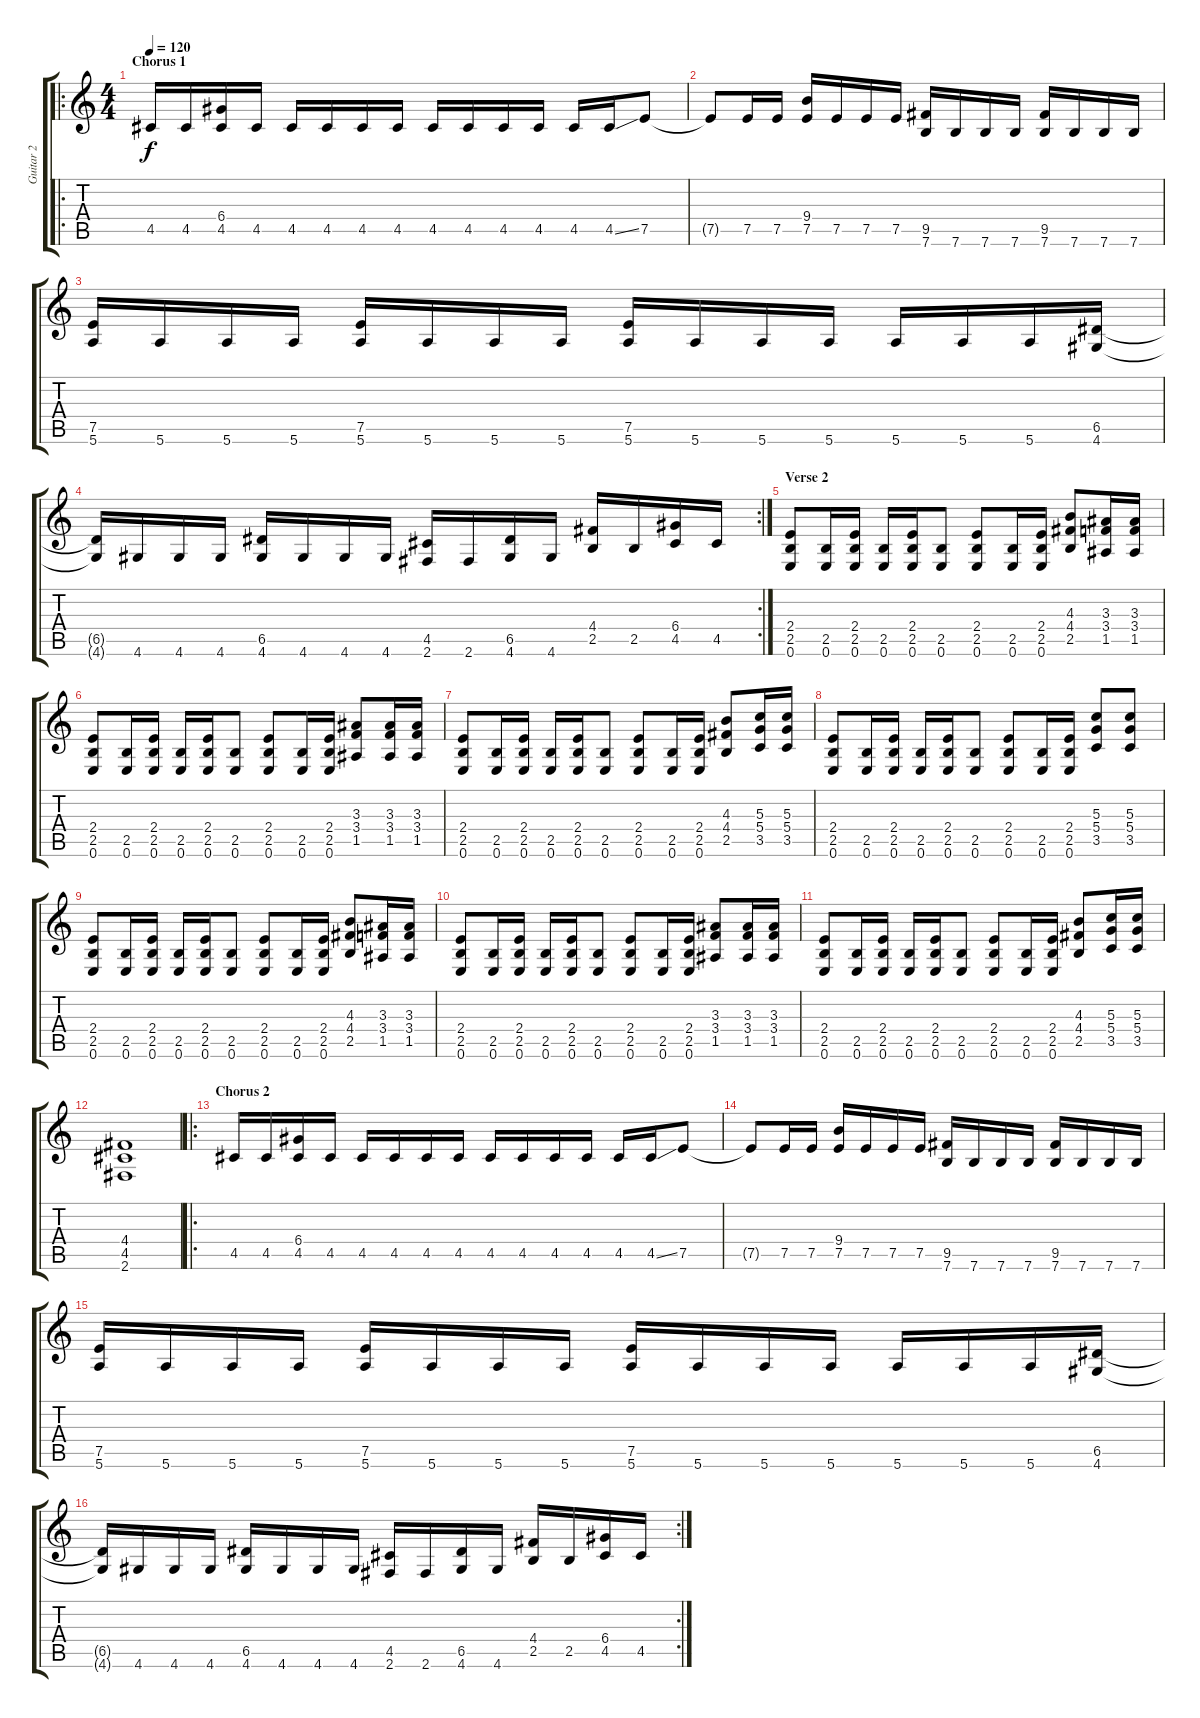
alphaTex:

\track ("Guitar 2" "Guitar 2") {instrument overdrivenguitar}
\staff {score tabs}
\tuning (E4 B3 G3 D3 A2 E2) {hide}
\ro
\ts (4 4)
\section ("" "Chorus 1")
\tempo 120
\clef g2
\ks c
4.5.16{dy f} 4.5.16 (6.4 4.5).16 4.5.16 4.5.16 4.5.16 4.5.16 4.5.16 4.5.16 4.5.16 4.5.16 4.5.16 4.5.16 4.5{ss}.16 7.5.8 |
7.5{t}.8 7.5.16 7.5.16 (9.4 7.5).16 7.5.16 7.5.16 7.5.16 (9.5 7.6).16 7.6.16 7.6.16 7.6.16 (9.5 7.6).16 7.6.16 7.6.16 7.6.16 |
(7.5 5.6).16 5.6.16 5.6.16 5.6.16 (7.5 5.6).16 5.6.16 5.6.16 5.6.16 (7.5 5.6).16 5.6.16 5.6.16 5.6.16 5.6.16 5.6.16 5.6.16 (6.5 4.6).16 |
\rc 2
(6.5{t} 4.6{t}).16 4.6.16 4.6.16 4.6.16 (6.5 4.6).16 4.6.16 4.6.16 4.6.16 (4.5 2.6).16 2.6.16 (6.5 4.6).16 4.6.16 (4.4 2.5).16 2.5.16 (6.4 4.5).16 4.5.16 |
\section ("" "Verse 2")
(2.4 2.5 0.6).8 (2.5 0.6).16 (2.4 2.5 0.6).16 (2.5 0.6).16 (2.4 2.5 0.6).16 (2.5 0.6).8 (2.4 2.5 0.6).8 (2.5 0.6).16 (2.4 2.5 0.6).16 (4.3 4.4 2.5).8 (3.3 3.4 1.5).16 (3.3 3.4 1.5).16 |
(2.4 2.5 0.6).8 (2.5 0.6).16 (2.4 2.5 0.6).16 (2.5 0.6).16 (2.4 2.5 0.6).16 (2.5 0.6).8 (2.4 2.5 0.6).8 (2.5 0.6).16 (2.4 2.5 0.6).16 (3.3 3.4 1.5).8 (3.3 3.4 1.5).16 (3.3 3.4 1.5).16 |
(2.4 2.5 0.6).8 (2.5 0.6).16 (2.4 2.5 0.6).16 (2.5 0.6).16 (2.4 2.5 0.6).16 (2.5 0.6).8 (2.4 2.5 0.6).8 (2.5 0.6).16 (2.4 2.5 0.6).16 (4.3 4.4 2.5).8 (5.3 5.4 3.5).16 (5.3 5.4 3.5).16 |
(2.4 2.5 0.6).8 (2.5 0.6).16 (2.4 2.5 0.6).16 (2.5 0.6).16 (2.4 2.5 0.6).16 (2.5 0.6).8 (2.4 2.5 0.6).8 (2.5 0.6).16 (2.4 2.5 0.6).16 (5.3 5.4 3.5).8 (5.3 5.4 3.5).8 |
(2.4 2.5 0.6).8 (2.5 0.6).16 (2.4 2.5 0.6).16 (2.5 0.6).16 (2.4 2.5 0.6).16 (2.5 0.6).8 (2.4 2.5 0.6).8 (2.5 0.6).16 (2.4 2.5 0.6).16 (4.3 4.4 2.5).8 (3.3 3.4 1.5).16 (3.3 3.4 1.5).16 |
(2.4 2.5 0.6).8 (2.5 0.6).16 (2.4 2.5 0.6).16 (2.5 0.6).16 (2.4 2.5 0.6).16 (2.5 0.6).8 (2.4 2.5 0.6).8 (2.5 0.6).16 (2.4 2.5 0.6).16 (3.3 3.4 1.5).8 (3.3 3.4 1.5).16 (3.3 3.4 1.5).16 |
(2.4 2.5 0.6).8 (2.5 0.6).16 (2.4 2.5 0.6).16 (2.5 0.6).16 (2.4 2.5 0.6).16 (2.5 0.6).8 (2.4 2.5 0.6).8 (2.5 0.6).16 (2.4 2.5 0.6).16 (4.3 4.4 2.5).8 (5.3 5.4 3.5).16 (5.3 5.4 3.5).16 |
(4.4 4.5 2.6).1 |
\ro
\section ("" "Chorus 2")
4.5.16 4.5.16 (6.4 4.5).16 4.5.16 4.5.16 4.5.16 4.5.16 4.5.16 4.5.16 4.5.16 4.5.16 4.5.16 4.5.16 4.5{ss}.16 7.5.8 |
7.5{t}.8 7.5.16 7.5.16 (9.4 7.5).16 7.5.16 7.5.16 7.5.16 (9.5 7.6).16 7.6.16 7.6.16 7.6.16 (9.5 7.6).16 7.6.16 7.6.16 7.6.16 |
(7.5 5.6).16 5.6.16 5.6.16 5.6.16 (7.5 5.6).16 5.6.16 5.6.16 5.6.16 (7.5 5.6).16 5.6.16 5.6.16 5.6.16 5.6.16 5.6.16 5.6.16 (6.5 4.6).16 |
\rc 2
(6.5{t} 4.6{t}).16 4.6.16 4.6.16 4.6.16 (6.5 4.6).16 4.6.16 4.6.16 4.6.16 (4.5 2.6).16 2.6.16 (6.5 4.6).16 4.6.16 (4.4 2.5).16 2.5.16 (6.4 4.5).16 4.5.16
